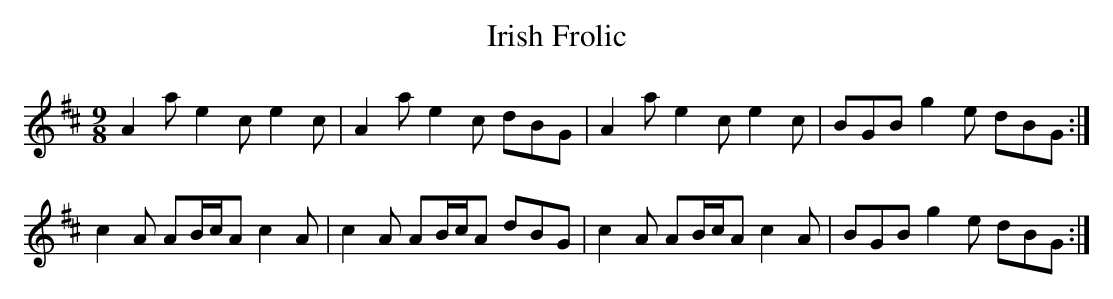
X:1
T: Irish Frolic
L: 1/8
M: 9/8
K: Amix
A2a e2c e2c|A2a e2c dBG|A2a e2c e2c|BGB g2e dBG :|
c2A AB/c/A c2A|c2A AB/c/A dBG|c2A AB/c/A c2A|BGB g2e dBG :|
